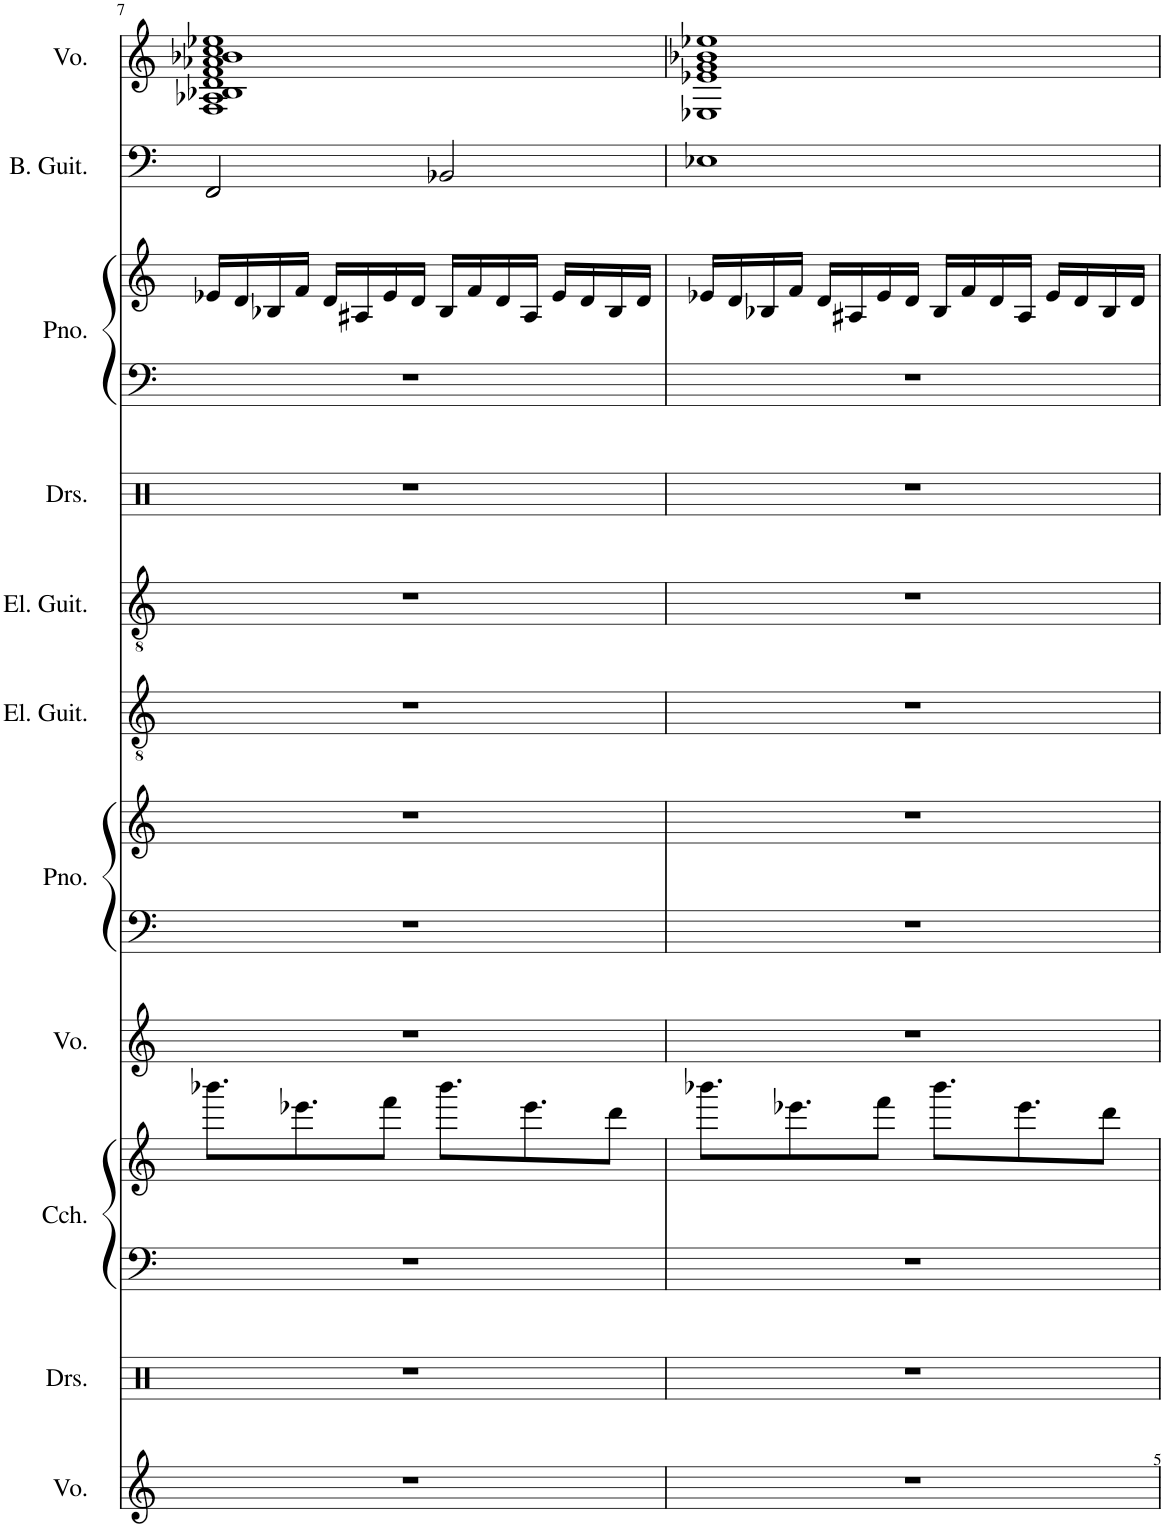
**kern	**kern	**kern	**kern	**kern	**kern	**kern	**kern	**kern	**kern	**kern	**kern	**kern	**kern
*part11	*part10	*part9	*part9	*part8	*part7	*part7	*part6	*part5	*part4	*part3	*part3	*part2	*part1
*staff14	*staff13	*staff12	*staff11	*staff10	*staff9	*staff8	*staff7	*staff6	*staff5	*staff4	*staff3	*staff2	*staff1
*I"Voice	*I"Drumset	*I"Clavichord	*	*I"Voice	*I"Piano	*	*I"Electric Guitar	*I"Electric Guitar	*I"Drumset	*I"Piano	*	*I"Bass Guitar	*I"Voice
*I'Vo.	*I'Drs.	*I'Cch.	*	*I'Vo.	*I'Pno.	*	*I'El. Guit.	*I'El. Guit.	*I'Drs.	*I'Pno.	*	*I'B. Guit.	*I'Vo.
!!LO:PB:g=z
*clefG2	*clefX	*clefF4	*clefG2	*clefG2	*clefF4	*clefG2	*clefGv2	*clefGv2	*clefX	*clefF4	*clefG2	*clefF4	*clefG2
*	*	*	*	*	*	*	*	*	*	*	*	*Trd7c12	*
*k[]	*k[]	*k[]	*k[]	*k[]	*k[]	*k[]	*k[]	*k[]	*k[]	*k[]	*k[]	*k[]	*k[]
*M4/4	*M4/4	*M4/4	*M4/4	*M4/4	*M4/4	*M4/4	*M4/4	*M4/4	*M4/4	*M4/4	*M4/4	*M4/4	*M4/4
=7	=7	=7	=7	=7	=7	=7	=7	=7	=7	=7	=7	=7	=7
1r	1r	1r	8.bbb-X\L	1r	1r	1r	1r	1r	1r	1r	16e-X/LL	2FF/ 2FF/ 2FF/	1F 1A-X 1B-X 1d 1f 1a-X 1b-X 1cc 1ee-X
.	.	.	.	.	.	.	.	.	.	.	16d/	.	.
.	.	.	.	.	.	.	.	.	.	.	16B-X/	.	.
.	.	.	8.eee-X\	.	.	.	.	.	.	.	16f/JJ	.	.
.	.	.	.	.	.	.	.	.	.	.	16d/LL	.	.
.	.	.	.	.	.	.	.	.	.	.	16A#X/	.	.
.	.	.	8fff\J	.	.	.	.	.	.	.	16e-/	.	.
.	.	.	.	.	.	.	.	.	.	.	16d/JJ	.	.
.	.	.	8.bbb-\L	.	.	.	.	.	.	.	16B-/LL	2BB-X/	.
.	.	.	.	.	.	.	.	.	.	.	16f/	.	.
.	.	.	.	.	.	.	.	.	.	.	16d/	.	.
.	.	.	8.eee-\	.	.	.	.	.	.	.	16A#/JJ	.	.
.	.	.	.	.	.	.	.	.	.	.	16e-/LL	.	.
.	.	.	.	.	.	.	.	.	.	.	16d/	.	.
.	.	.	8ddd\J	.	.	.	.	.	.	.	16B-/	.	.
.	.	.	.	.	.	.	.	.	.	.	16d/JJ	.	.
=8	=8	=8	=8	=8	=8	=8	=8	=8	=8	=8	=8	=8	=8
1r	1r	1r	8.bbb-X\L	1r	1r	1r	1r	1r	1r	1r	16e-X/LL	1E-X	1E-X 1e-X 1g 1b-X 1ee-X
.	.	.	.	.	.	.	.	.	.	.	16d/	.	.
.	.	.	.	.	.	.	.	.	.	.	16B-X/	.	.
.	.	.	8.eee-X\	.	.	.	.	.	.	.	16f/JJ	.	.
.	.	.	.	.	.	.	.	.	.	.	16d/LL	.	.
.	.	.	.	.	.	.	.	.	.	.	16A#X/	.	.
.	.	.	8fff\J	.	.	.	.	.	.	.	16e-/	.	.
.	.	.	.	.	.	.	.	.	.	.	16d/JJ	.	.
.	.	.	8.bbb-\L	.	.	.	.	.	.	.	16B-/LL	.	.
.	.	.	.	.	.	.	.	.	.	.	16f/	.	.
.	.	.	.	.	.	.	.	.	.	.	16d/	.	.
.	.	.	8.eee-\	.	.	.	.	.	.	.	16A#/JJ	.	.
.	.	.	.	.	.	.	.	.	.	.	16e-/LL	.	.
.	.	.	.	.	.	.	.	.	.	.	16d/	.	.
.	.	.	8ddd\J	.	.	.	.	.	.	.	16B-/	.	.
.	.	.	.	.	.	.	.	.	.	.	16d/JJ	.	.
=	=	=	=	=	=	=	=	=	=	=	=	=	=
*-	*-	*-	*-	*-	*-	*-	*-	*-	*-	*-	*-	*-	*-
